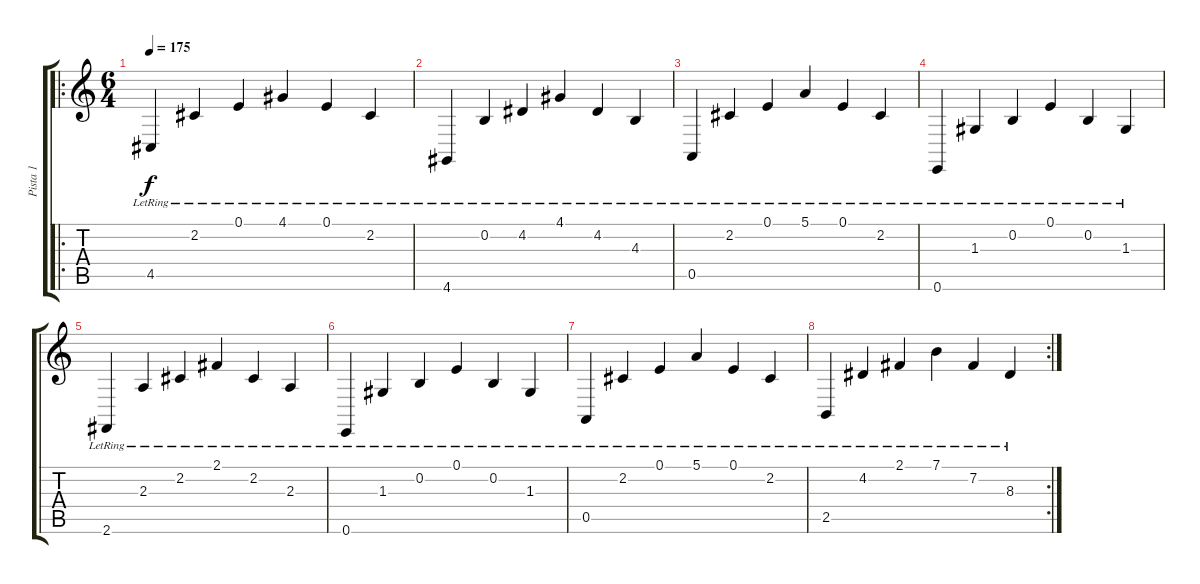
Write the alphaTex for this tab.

\track ("Pista 1" "Pista 1") {instrument harpsichord}
\staff {score tabs}
\tuning (E4 B3 G3 D3 A2 E2) {hide}
\ro
\ts (6 4)
\tempo 175
\clef g2
\ks c
4.5{lr}.4{dy f} 2.2{lr}.4 0.1{lr}.4 4.1{lr}.4 0.1{lr}.4 2.2{lr}.4 |
4.6{lr}.4 0.2{lr}.4 4.2{lr}.4 4.1{lr}.4 4.2{lr}.4 4.3{lr}.4 |
0.5{lr}.4 2.2{lr}.4 0.1{lr}.4 5.1{lr}.4 0.1{lr}.4 2.2{lr}.4 |
0.6{lr}.4 1.3{lr}.4 0.2{lr}.4 0.1{lr}.4 0.2{lr}.4 1.3{lr}.4 |
2.6{lr}.4 2.3{lr}.4 2.2{lr}.4 2.1{lr}.4 2.2{lr}.4 2.3{lr}.4 |
0.6{lr}.4 1.3{lr}.4 0.2{lr}.4 0.1{lr}.4 0.2{lr}.4 1.3{lr}.4 |
0.5{lr}.4 2.2{lr}.4 0.1{lr}.4 5.1{lr}.4 0.1{lr}.4 2.2{lr}.4 |
\rc 2
2.5{lr}.4 4.2{lr}.4 2.1{lr}.4 7.1{lr}.4 7.2{lr}.4 8.3{lr}.4
